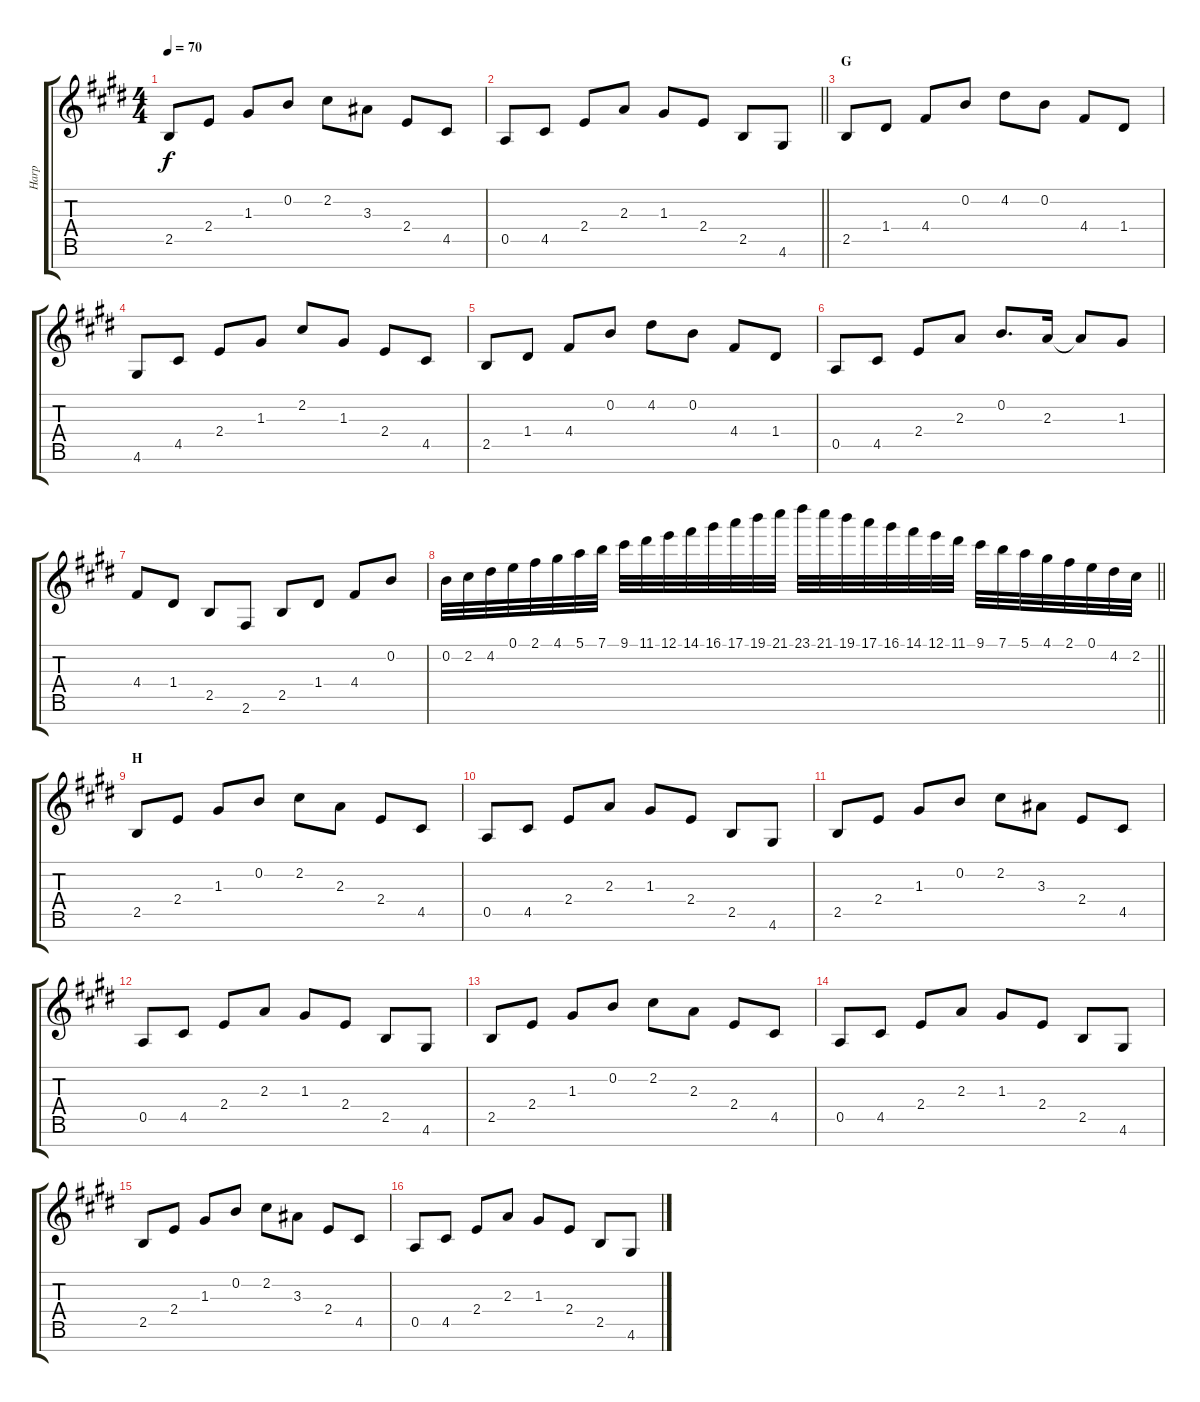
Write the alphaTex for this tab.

\track ("Harp" "Harp") {instrument orchestralharp}
\staff {score tabs}
\tuning (E5 B4 G4 D4 A3 E3 B2) {hide}
\ts (4 4)
\tempo 70
\clef g2
\ks e
2.5.8{dy f} 2.4.8 1.3.8 0.2.8 2.2.8 3.3.8 2.4.8 4.5.8 |
\barLineRight lightlight
0.5.8 4.5.8 2.4.8 2.3.8 1.3.8 2.4.8 2.5.8 4.6.8 |
\section ("" "G")
2.5.8 1.4.8 4.4.8 0.2.8 4.2.8 0.2.8 4.4.8 1.4.8 |
4.6.8 4.5.8 2.4.8 1.3.8 2.2.8 1.3.8 2.4.8 4.5.8 |
2.5.8 1.4.8 4.4.8 0.2.8 4.2.8 0.2.8 4.4.8 1.4.8 |
0.5.8 4.5.8 2.4.8 2.3.8 0.2.8{d} 2.3.16 2.3{t}.8 1.3.8 |
4.4.8 1.4.8 2.5.8 2.6.8 2.5.8 1.4.8 4.4.8 0.2.8 |
\barLineRight lightlight
0.2.32 2.2.32 4.2.32 0.1.32 2.1.32 4.1.32 5.1.32 7.1.32 9.1.32 11.1.32 12.1.32 14.1.32 16.1.32 17.1.32 19.1.32 21.1.32 23.1.32 21.1.32 19.1.32 17.1.32 16.1.32 14.1.32 12.1.32 11.1.32 9.1.32 7.1.32 5.1.32 4.1.32 2.1.32 0.1.32 4.2.32 2.2.32 |
\section ("" "H")
2.5.8 2.4.8 1.3.8 0.2.8 2.2.8 2.3.8 2.4.8 4.5.8 |
0.5.8 4.5.8 2.4.8 2.3.8 1.3.8 2.4.8 2.5.8 4.6.8 |
2.5.8 2.4.8 1.3.8 0.2.8 2.2.8 3.3.8 2.4.8 4.5.8 |
0.5.8 4.5.8 2.4.8 2.3.8 1.3.8 2.4.8 2.5.8 4.6.8 |
2.5.8 2.4.8 1.3.8 0.2.8 2.2.8 2.3.8 2.4.8 4.5.8 |
0.5.8 4.5.8 2.4.8 2.3.8 1.3.8 2.4.8 2.5.8 4.6.8 |
2.5.8 2.4.8 1.3.8 0.2.8 2.2.8 3.3.8 2.4.8 4.5.8 |
0.5.8 4.5.8 2.4.8 2.3.8 1.3.8 2.4.8 2.5.8 4.6.8
